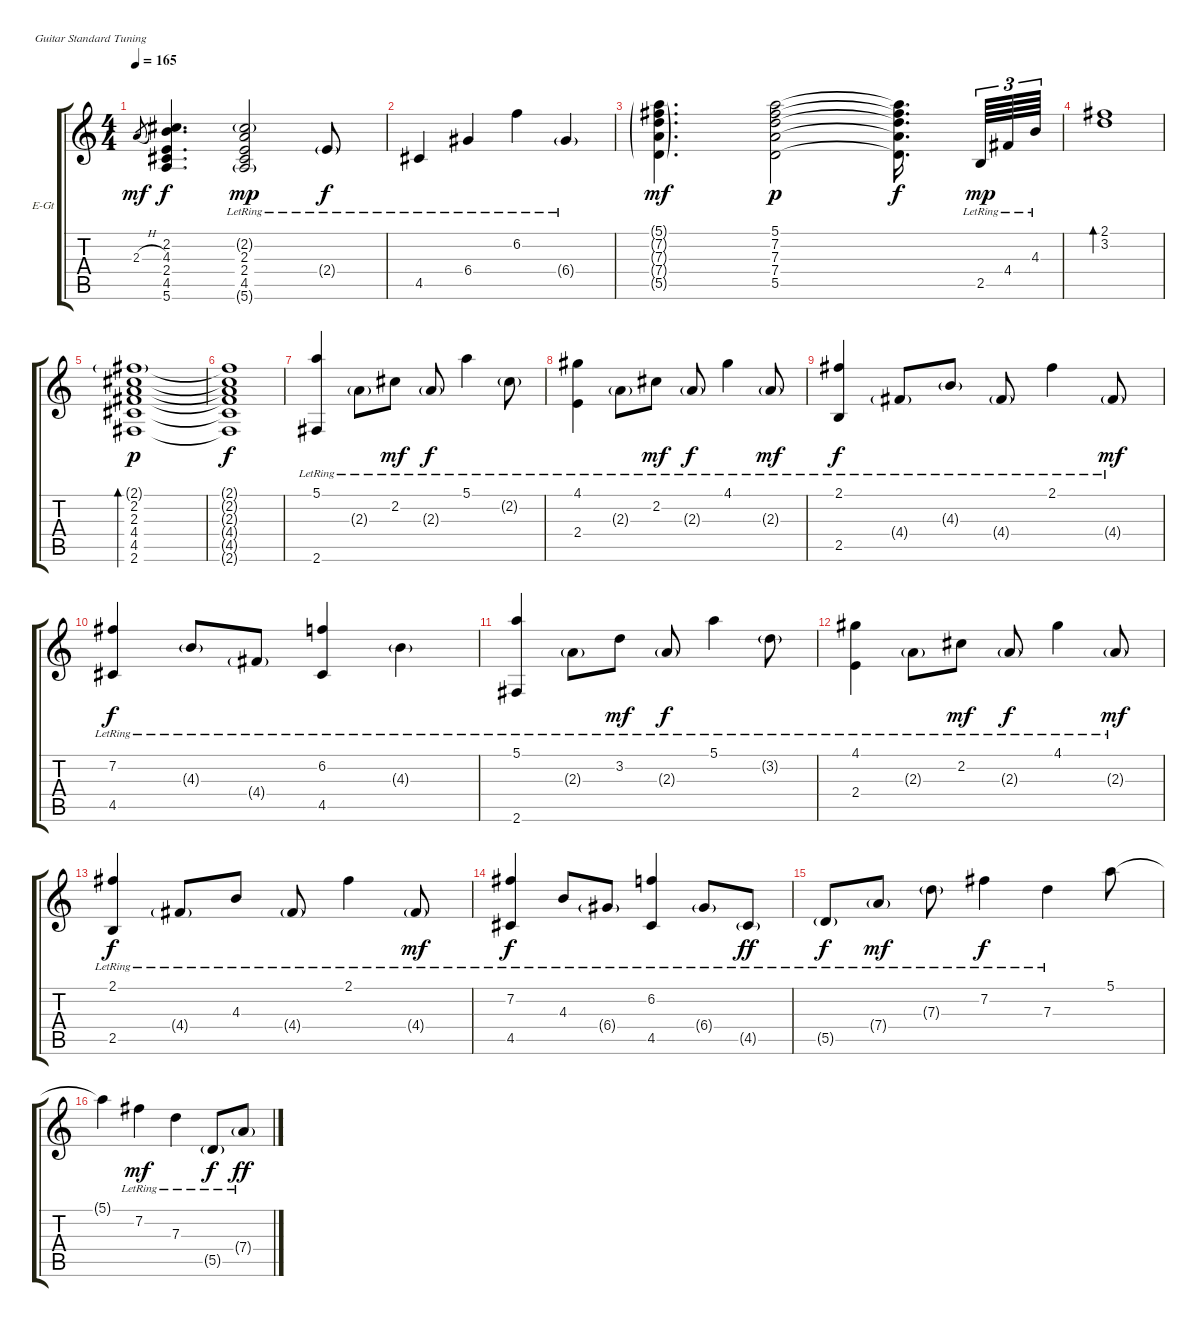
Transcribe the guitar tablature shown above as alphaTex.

\defaultSystemsLayout 4
\bracketExtendMode groupsimilarinstruments
\firstSystemTrackNameOrientation horizontal
\otherSystemsTrackNameOrientation horizontal
\track ("Electric Guitar" "E-Gt") {instrument electricguitarclean}
\staff {score tabs}
\tuning (E4 B3 G3 D3 A2 E2)
\ts (4 4)
\tempo 165
\clef g2
\ks c
2.3{h}.8{gr dy mf} (2.2 4.3 2.4 4.5 5.6).4{d dy f} (2.2{g lr} 2.3{lr} 2.4 4.5{lr} 5.6{g lr}).2{dy mp} 2.4{g lr}.8{dy f} |
4.5{lr}.4 6.4{lr}.4 6.2{lr}.4 6.4{g lr}.4 |
(5.1{g} 7.2{g} 7.3{g} 7.4{g} 5.5{g}).4{d dy mf} (5.1 7.2 7.3 7.4 5.5).2{dy p} (5.1{t} 7.2{t} 7.3{t} 7.4{t} 5.5{t}).16{d dy f} 2.5{lr}.64{tu (3 2) dy mp} 4.4{lr}.64{tu (3 2)} 4.3{lr}.64{tu (3 2)} |
(2.1 3.2).1{bd 30} |
(2.1{g} 2.2 2.3 4.4 4.5 2.6).1{bd 240 dy p} |
(2.1{t} 2.2{t} 2.3{t} 4.4{t} 4.5{t} 2.6{t}).1{dy f} |
(5.1{lr} 2.6{lr}).4 2.3{g lr}.8 2.2{lr}.8{dy mf} 2.3{g lr}.8{dy f} 5.1{lr}.4 2.2{g lr}.8 |
(4.1{lr} 2.4{lr}).4 2.3{g lr}.8 2.2{lr}.8{dy mf} 2.3{g lr}.8{dy f} 4.1{lr}.4 2.3{g lr}.8{dy mf} |
(2.1{lr} 2.5{lr}).4{dy f} 4.4{g lr}.8 4.3{g lr}.8 4.4{g lr}.8 2.1{lr}.4 4.4{g lr}.8{dy mf} |
(7.2{lr} 4.5{lr}).4{dy f} 4.3{g lr}.8 4.4{g lr}.8 (6.2{lr} 4.5{lr}).4 4.3{g lr}.4 |
(5.1{lr} 2.6{lr}).4 2.3{g lr}.8 3.2{lr}.8{dy mf} 2.3{g lr}.8{dy f} 5.1{lr}.4 3.2{g lr}.8 |
(4.1{lr} 2.4{lr}).4 2.3{g lr}.8 2.2{lr}.8{dy mf} 2.3{g lr}.8{dy f} 4.1{lr}.4 2.3{g lr}.8{dy mf} |
(2.1{lr} 2.5{lr}).4{dy f} 4.4{g lr}.8 4.3{lr}.8 4.4{g lr}.8 2.1{lr}.4 4.4{g lr}.8{dy mf} |
(7.2{lr} 4.5{lr}).4{dy f} 4.3{lr}.8 6.4{g lr}.8 (6.2{lr} 4.5{lr}).4 6.4{g lr}.8 4.5{g lr}.8{dy ff} |
5.5{g lr}.8{dy f} 7.4{g lr}.8{dy mf} 7.3{g lr}.8 7.2{lr}.4{dy f} 7.3{lr}.4 5.1.8 |
5.1{t}.4 7.2{lr}.4{dy mf} 7.3{lr}.4 5.5{g lr}.8{dy f} 7.4{g lr}.8{dy ff}
